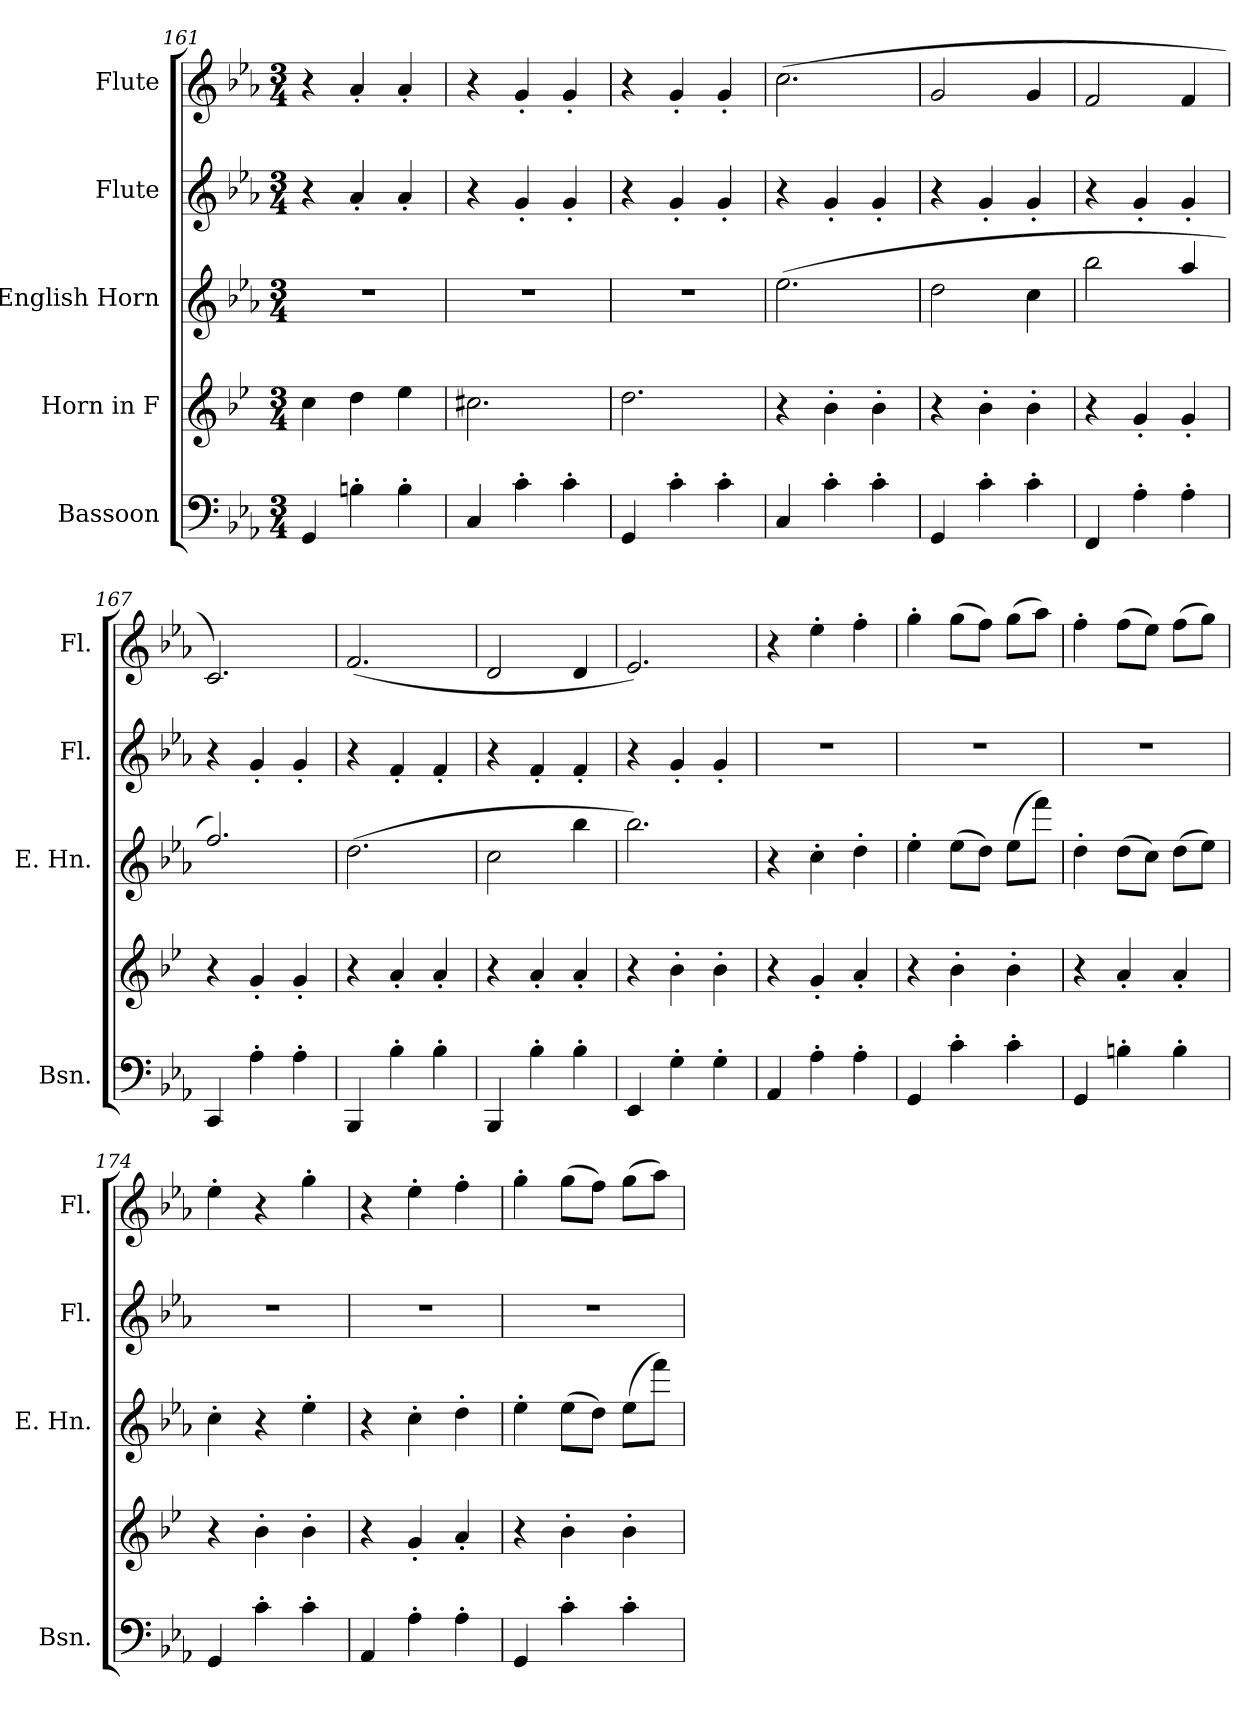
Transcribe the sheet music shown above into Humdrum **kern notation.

**kern	**kern	**kern	**kern	**kern
*part5	*part4	*part3	*part2	*part1
*staff5	*staff4	*staff3	*staff2	*staff1
*I"Bassoon	*I"Horn in F	*I"English Horn	*I"Flute	*I"Flute
*I'Bsn.	*	*I'E. Hn.	*I'Fl.	*I'Fl.
*clefF4	*clefG2	*clefG2	*clefG2	*clefG2
*	*ITrd4c7	*ITrd4c7	*	*
*k[b-e-a-]	*k[b-e-a-]	*k[b-e-a-d-]	*k[b-e-a-]	*k[b-e-a-]
*M3/4	*M3/4	*M3/4	*M3/4	*M3/4
=161	=161	=161	=161	=161
4GG/	4f\	2.r	4r	4r
4Bn'\	4g\	.	4a-'/	4a-'/
4B'\	4a-\	.	4a-'/	4a-'/
=162	=162	=162	=162	=162
4C/	2.f#X\	2.r	4r	4r
4c'\	.	.	4g'/	4g'/
4c'\	.	.	4g'/	4g'/
=163	=163	=163	=163	=163
4GG/	2.g\	2.r	4r	4r
4c'\	.	.	4g'/	4g'/
4c'\	.	.	4g'/	4g'/
!!LO:PB:g=z
=164	=164	=164	=164	=164
4C/	4r	(2.a-\	4r	(2.cc\
4c'\	4e-'\	.	4g'/	.
4c'\	4e-'\	.	4g'/	.
=165	=165	=165	=165	=165
4GG/	4r	2g\	4r	2g/
4c'\	4e-'\	.	4g'/	.
4c'\	4e-'\	4f\	4g'/	4g/
=166	=166	=166	=166	=166
4FF/	4r	2ee-\	4r	2f/
4A-'\	4c'/	.	4g'/	.
4A-'\	4c'/	4dd-/	4g'/	4f/
=167	=167	=167	=167	=167
4CC/	4r	2.b-/)	4r	2.c/)
4A-'\	4c'/	.	4g'/	.
4A-'\	4c'/	.	4g'/	.
=168	=168	=168	=168	=168
4BBB-/	4r	(2.g\	4r	(2.f/
4B-'\	4d'/	.	4f'/	.
4B-'\	4d'/	.	4f'/	.
=169	=169	=169	=169	=169
4BBB-/	4r	2f\	4r	2d/
4B-'\	4d'/	.	4f'/	.
4B-'\	4d'/	4ee-\	4f'/	4d/
=170	=170	=170	=170	=170
4EE-/	4r	2.ee-\)	4r	2.e-/)
4G'\	4e-'\	.	4g'/	.
4G'\	4e-'\	.	4g'/	.
=171	=171	=171	=171	=171
4AA-/	4r	4r	2.r	4r
4A-'\	4c'/	4f'\	.	4ee-'\
4A-'\	4d'/	4g'\	.	4ff'\
=172	=172	=172	=172	=172
4GG/	4r	4a-'\	2.r	4gg'\
4c'\	4e-'\	(8a-\L	.	(8gg\L
.	.	8g\J)	.	8ff\J)
4c'\	4e-'\	(8a-\L	.	(8gg\L
.	.	8bb-\J)	.	8aa-\J)
!!LO:LB:g=z
=173	=173	=173	=173	=173
4GG/	4r	4g'\	2.r	4ff'\
4Bn'\	4d'/	(8g\L	.	(8ff\L
.	.	8f\J)	.	8ee-\J)
4B'\	4d'/	(8g\L	.	(8ff\L
.	.	8a-\J)	.	8gg\J)
=174	=174	=174	=174	=174
4GG/	4r	4f'\	2.r	4ee-'\
4c'\	4e-'\	4r	.	4r
4c'\	4e-'\	4a-'\	.	4gg'\
=175	=175	=175	=175	=175
4AA-/	4r	4r	2.r	4r
4A-'\	4c'/	4f'\	.	4ee-'\
4A-'\	4d'/	4g'\	.	4ff'\
=176	=176	=176	=176	=176
4GG/	4r	4a-'\	2.r	4gg'\
4c'\	4e-'\	(8a-\L	.	(8gg\L
.	.	8g\J)	.	8ff\J)
4c'\	4e-'\	(8a-\L	.	(8gg\L
.	.	8bb-\J)	.	8aa-\J)
=	=	=	=	=
*-	*-	*-	*-	*-
